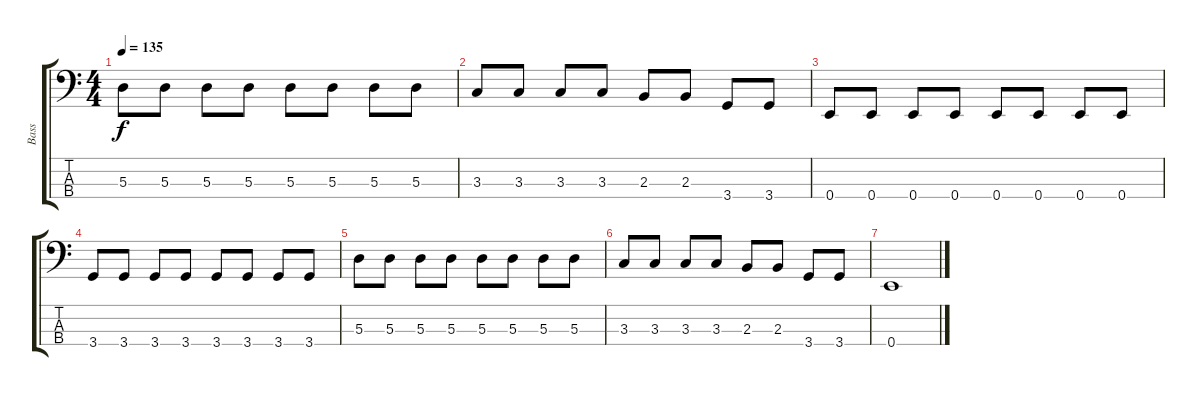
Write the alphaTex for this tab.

\track ("Bass" "Bass") {instrument electricbassfinger}
\staff {score tabs}
\tuning (G2 D2 A1 E1) {hide}
\ts (4 4)
\tempo 135
\clef f4
\ks c
5.3.8{dy f} 5.3.8 5.3.8 5.3.8 5.3.8 5.3.8 5.3.8 5.3.8 |
3.3.8 3.3.8 3.3.8 3.3.8 2.3.8 2.3.8 3.4.8 3.4.8 |
0.4.8 0.4.8 0.4.8 0.4.8 0.4.8 0.4.8 0.4.8 0.4.8 |
3.4.8 3.4.8 3.4.8 3.4.8 3.4.8 3.4.8 3.4.8 3.4.8 |
5.3.8 5.3.8 5.3.8 5.3.8 5.3.8 5.3.8 5.3.8 5.3.8 |
3.3.8 3.3.8 3.3.8 3.3.8 2.3.8 2.3.8 3.4.8 3.4.8 |
0.4.1
